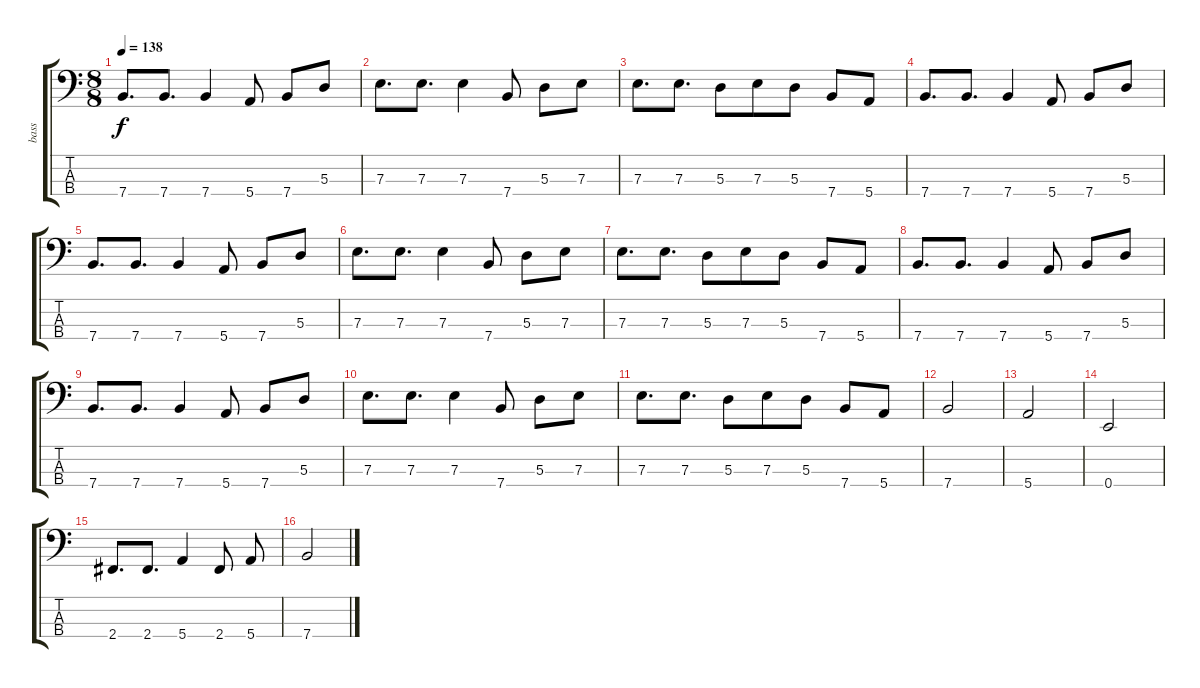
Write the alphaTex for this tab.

\track ("bass" "bass") {instrument electricbassfinger}
\staff {score tabs}
\tuning (G2 D2 A1 E1) {hide}
\ts (8 8)
\tempo 138
\clef f4
\ks c
7.4.8{d dy f} 7.4.8{d} 7.4.4 5.4.8 7.4.8 5.3.8 |
7.3.8{d} 7.3.8{d} 7.3.4 7.4.8 5.3.8 7.3.8 |
7.3.8{d} 7.3.8{d} 5.3.8 7.3.8 5.3.8 7.4.8 5.4.8 |
7.4.8{d} 7.4.8{d} 7.4.4 5.4.8 7.4.8 5.3.8 |
7.4.8{d} 7.4.8{d} 7.4.4 5.4.8 7.4.8 5.3.8 |
7.3.8{d} 7.3.8{d} 7.3.4 7.4.8 5.3.8 7.3.8 |
7.3.8{d} 7.3.8{d} 5.3.8 7.3.8 5.3.8 7.4.8 5.4.8 |
7.4.8{d} 7.4.8{d} 7.4.4 5.4.8 7.4.8 5.3.8 |
7.4.8{d} 7.4.8{d} 7.4.4 5.4.8 7.4.8 5.3.8 |
7.3.8{d} 7.3.8{d} 7.3.4 7.4.8 5.3.8 7.3.8 |
7.3.8{d} 7.3.8{d} 5.3.8 7.3.8 5.3.8 7.4.8 5.4.8 |
7.4.2 |
5.4.2 |
0.4.2 |
2.4.8{d} 2.4.8{d} 5.4.4 2.4.8 5.4.8 |
7.4.2
